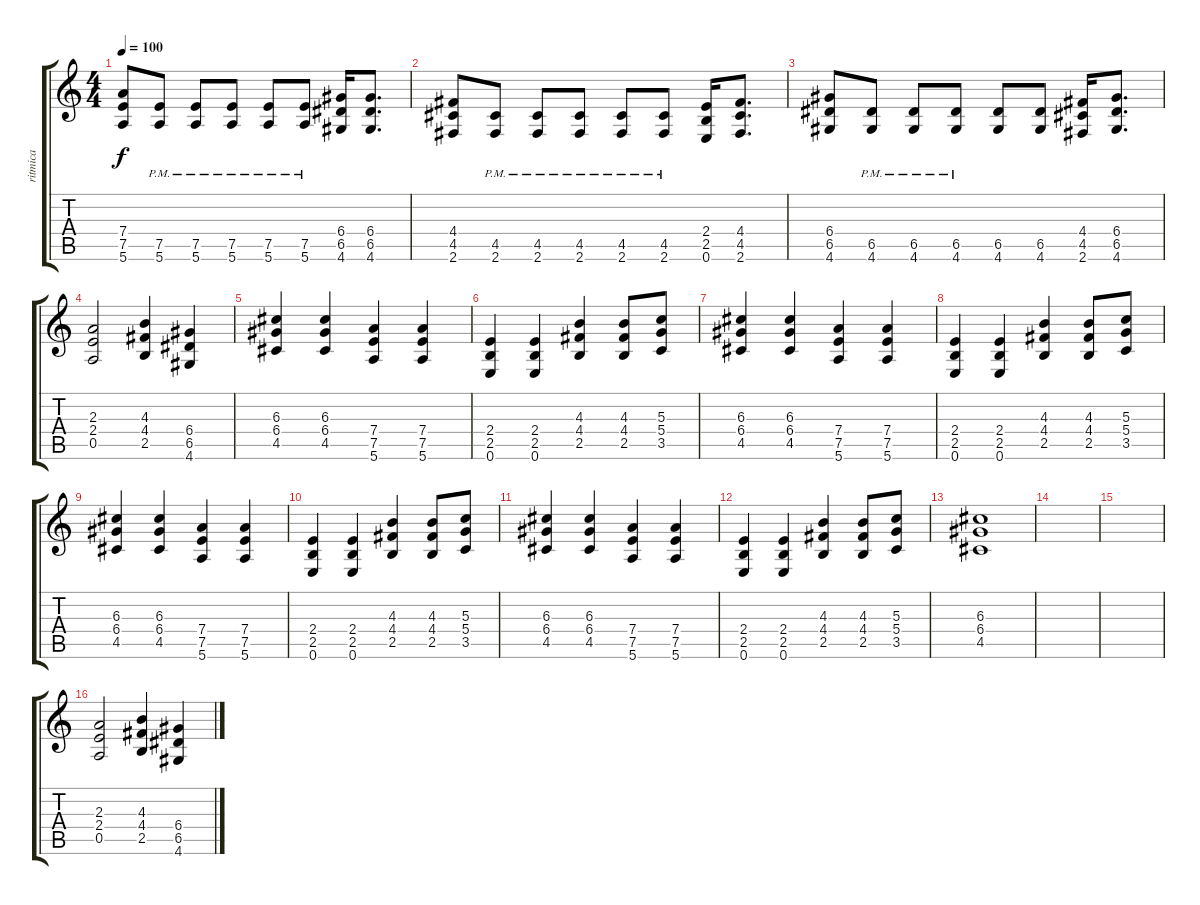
\track ("ritmica" "ritmica") {instrument distortionguitar}
\staff {score tabs}
\tuning (E4 B3 G3 D3 A2 E2) {hide}
\ts (4 4)
\tempo 100
\clef g2
\ks c
(7.4 7.5 5.6).8{dy f} (7.5{pm} 5.6{pm}).8 (7.5{pm} 5.6{pm}).8 (7.5{pm} 5.6{pm}).8 (7.5{pm} 5.6{pm}).8 (7.5{pm} 5.6{pm}).8 (6.4 6.5 4.6).16 (6.4 6.5 4.6).8{d} |
(4.4 4.5 2.6).8 (4.5{pm} 2.6{pm}).8 (4.5{pm} 2.6{pm}).8 (4.5{pm} 2.6{pm}).8 (4.5{pm} 2.6{pm}).8 (4.5{pm} 2.6{pm}).8 (2.4 2.5 0.6).16 (4.4 4.5 2.6).8{d} |
(6.4 6.5 4.6).8 (6.5{pm} 4.6{pm}).8 (6.5{pm} 4.6{pm}).8 (6.5{pm} 4.6{pm}).8 (6.5 4.6).8 (6.5 4.6).8 (4.4 4.5 2.6).16 (6.4 6.5 4.6).8{d} |
(2.3 2.4 0.5).2 (4.3 4.4 2.5).4 (6.4 6.5 4.6).4 |
(6.3 6.4 4.5).4 (6.3 6.4 4.5).4 (7.4 7.5 5.6).4 (7.4 7.5 5.6).4 |
(2.4 2.5 0.6).4 (2.4 2.5 0.6).4 (4.3 4.4 2.5).4 (4.3 4.4 2.5).8 (5.3 5.4 3.5).8 |
(6.3 6.4 4.5).4 (6.3 6.4 4.5).4 (7.4 7.5 5.6).4 (7.4 7.5 5.6).4 |
(2.4 2.5 0.6).4 (2.4 2.5 0.6).4 (4.3 4.4 2.5).4 (4.3 4.4 2.5).8 (5.3 5.4 3.5).8 |
(6.3 6.4 4.5).4 (6.3 6.4 4.5).4 (7.4 7.5 5.6).4 (7.4 7.5 5.6).4 |
(2.4 2.5 0.6).4 (2.4 2.5 0.6).4 (4.3 4.4 2.5).4 (4.3 4.4 2.5).8 (5.3 5.4 3.5).8 |
(6.3 6.4 4.5).4 (6.3 6.4 4.5).4 (7.4 7.5 5.6).4 (7.4 7.5 5.6).4 |
(2.4 2.5 0.6).4 (2.4 2.5 0.6).4 (4.3 4.4 2.5).4 (4.3 4.4 2.5).8 (5.3 5.4 3.5).8 |
(6.3 6.4 4.5).1 |
|
|
(2.3 2.4 0.5).2 (4.3 4.4 2.5).4 (6.4 6.5 4.6).4
